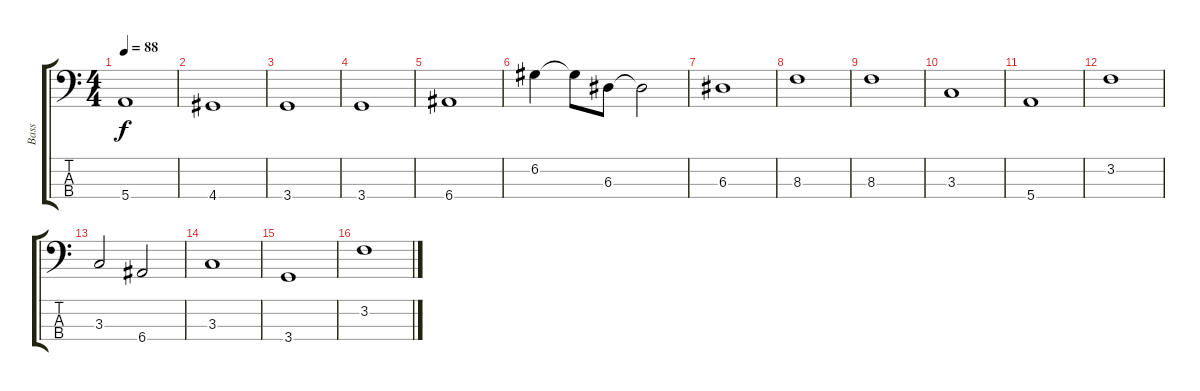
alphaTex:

\track ("Bass" "Bass") {instrument electricbassfinger}
\staff {score tabs}
\tuning (G2 D2 A1 E1) {hide}
\ts (4 4)
\tempo 88
\clef f4
\ks c
5.4.1{dy f} |
4.4.1 |
3.4.1 |
3.4.1 |
6.4.1 |
6.2.4 6.2{t}.8 6.3.8 6.3{t}.2 |
6.3.1 |
8.3.1 |
8.3.1 |
3.3.1 |
5.4.1 |
3.2.1 |
3.3.2 6.4.2 |
3.3.1 |
3.4.1 |
3.2.1
